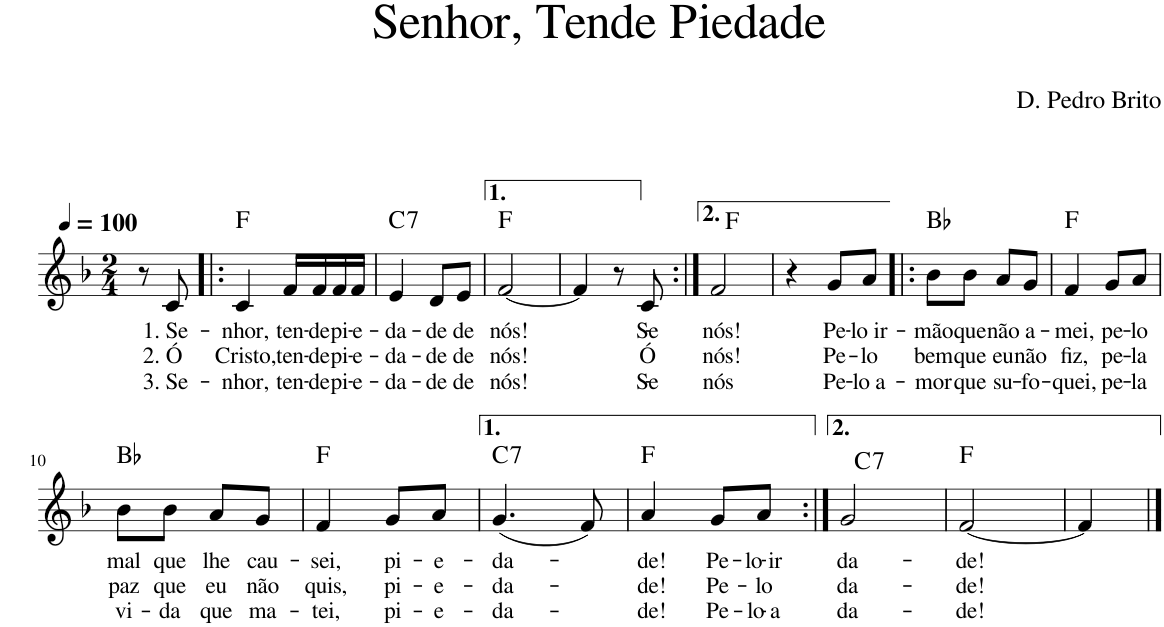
**kern	**text	**text	**text	**harte
*part1	*part1	*part1	*part1	*part1
*staff1	*staff1	*staff1	*staff1	*
*I"Voz	*	*	*	*
*I'Vo.	*	*	*	*
*clefG2	*	*	*	*
*k[b-]	*	*	*	*
*M2/4	*	*	*	*
*MM100	*	*	*	*
=1	=1	=1	=1	=1
8r	.	.	.	.
!	!LO:LY:b	!LO:LY:b	!LO:LY:b	!
8c/	1. Se-	2. Ó	3. Se-	.
=2!|:	=2!|:	=2!|:	=2!|:	=2!|:
!	!LO:LY:b	!LO:LY:b	!LO:LY:b	!
4c/	-nhor,	Cristo,	-nhor,	F:maj
!	!LO:LY:b	!LO:LY:b	!LO:LY:b	!
16f/LL	ten-	ten-	ten-	.
!	!LO:LY:b	!LO:LY:b	!LO:LY:b	!
16f/	-de	-de	-de	.
!	!LO:LY:b	!LO:LY:b	!LO:LY:b	!
16f/	pi-	pi-	pi-	.
!	!LO:LY:b	!LO:LY:b	!LO:LY:b	!
16f/JJ	-e-	-e-	-e-	.
=3	=3	=3	=3	=3
!	!LO:LY:b	!LO:LY:b	!LO:LY:b	!LO:H:kt=7
4e/	-da-	-da-	-da-	C:7
!	!LO:LY:b	!LO:LY:b	!LO:LY:b	!
8d/L	-de	-de	-de	.
!	!LO:LY:b	!LO:LY:b	!LO:LY:b	!
8e/J	de	de	de	.
=4	=4	=4	=4	=4
!	!LO:LY:b	!LO:LY:b	!LO:LY:b	!
[2f/	nós!	nós!	nós!	F:maj
=5	=5	=5	=5	=5
4f/]	.	.	.	.
8r	.	.	.	.
!	!LO:LY:b	!LO:LY:b	!LO:LY:b	!
8c/	Se-	Ó	Se-	.
=6:|!	=6:|!	=6:|!	=6:|!	=6:|!
!	!LO:LY:b	!LO:LY:b	!LO:LY:b	!
2f/	-nós!	nós!	-nós	F:maj
=7	=7	=7	=7	=7
4r	.	.	.	.
!	!LO:LY:b	!LO:LY:b	!LO:LY:b	!
8g/L	Pe-	Pe-	Pe-	.
!	!LO:LY:b	!LO:LY:b	!LO:LY:b	!
8a/J	-lo ir-	-lo	-lo a-	.
=8!|:	=8!|:	=8!|:	=8!|:	=8!|:
!	!LO:LY:b	!LO:LY:b	!LO:LY:b	!
8b-\L	-mão	bem	-mor	Bb:maj
!	!LO:LY:b	!LO:LY:b	!LO:LY:b	!
8b-\J	que	que	que	.
!	!LO:LY:b	!LO:LY:b	!LO:LY:b	!
8a/L	não	eu	su-	.
!	!LO:LY:b	!LO:LY:b	!LO:LY:b	!
8g/J	a-	não	-fo-	.
=9	=9	=9	=9	=9
!	!LO:LY:b	!LO:LY:b	!LO:LY:b	!
4f/	-mei,	fiz,	-quei,	F:maj
!	!LO:LY:b	!LO:LY:b	!LO:LY:b	!
8g/L	pe-	pe-	pe-	.
!	!LO:LY:b	!LO:LY:b	!LO:LY:b	!
8a/J	-lo	-la	-la	.
!!LO:LB:g=z
=10	=10	=10	=10	=10
!	!LO:LY:b	!LO:LY:b	!LO:LY:b	!
8b-\L	mal	paz	vi-	Bb:maj
!	!LO:LY:b	!LO:LY:b	!LO:LY:b	!
8b-\J	que	que	-da	.
!	!LO:LY:b	!LO:LY:b	!LO:LY:b	!
8a/L	lhe	eu	que	.
!	!LO:LY:b	!LO:LY:b	!LO:LY:b	!
8g/J	cau-	não	ma-	.
=11	=11	=11	=11	=11
!	!LO:LY:b	!LO:LY:b	!LO:LY:b	!
4f/	-sei,	quis,	-tei,	F:maj
!	!LO:LY:b	!LO:LY:b	!LO:LY:b	!
8g/L	pi-	pi-	pi-	.
!	!LO:LY:b	!LO:LY:b	!LO:LY:b	!
8a/J	-e-	-e-	-e-	.
=12	=12	=12	=12	=12
!	!LO:LY:b	!LO:LY:b	!LO:LY:b	!LO:H:kt=7
(4.g/	-da-	-da-	-da-	C:7
8f/)	.	.	.	.
=13	=13	=13	=13	=13
!	!LO:LY:b	!LO:LY:b	!LO:LY:b	!
4a/	-de!	-de!	-de!	F:maj
!	!LO:LY:b	!LO:LY:b	!LO:LY:b	!
8g/L	Pe-	Pe-	Pe-	.
!	!LO:LY:b	!LO:LY:b	!LO:LY:b	!
8a/J	-lo ir-	-lo	-lo a-	.
=14:|!	=14:|!	=14:|!	=14:|!	=14:|!
!	!LO:LY:b	!LO:LY:b	!LO:LY:b	!LO:H:kt=7
2g/	-da-	da-	-da-	C:7
=15	=15	=15	=15	=15
!	!LO:LY:b	!LO:LY:b	!LO:LY:b	!
[2f/	-de!	-de!	-de!	F:maj
=16	=16	=16	=16	=16
4f/]	.	.	.	.
==	==	==	==	==
*-	*-	*-	*-	*-
